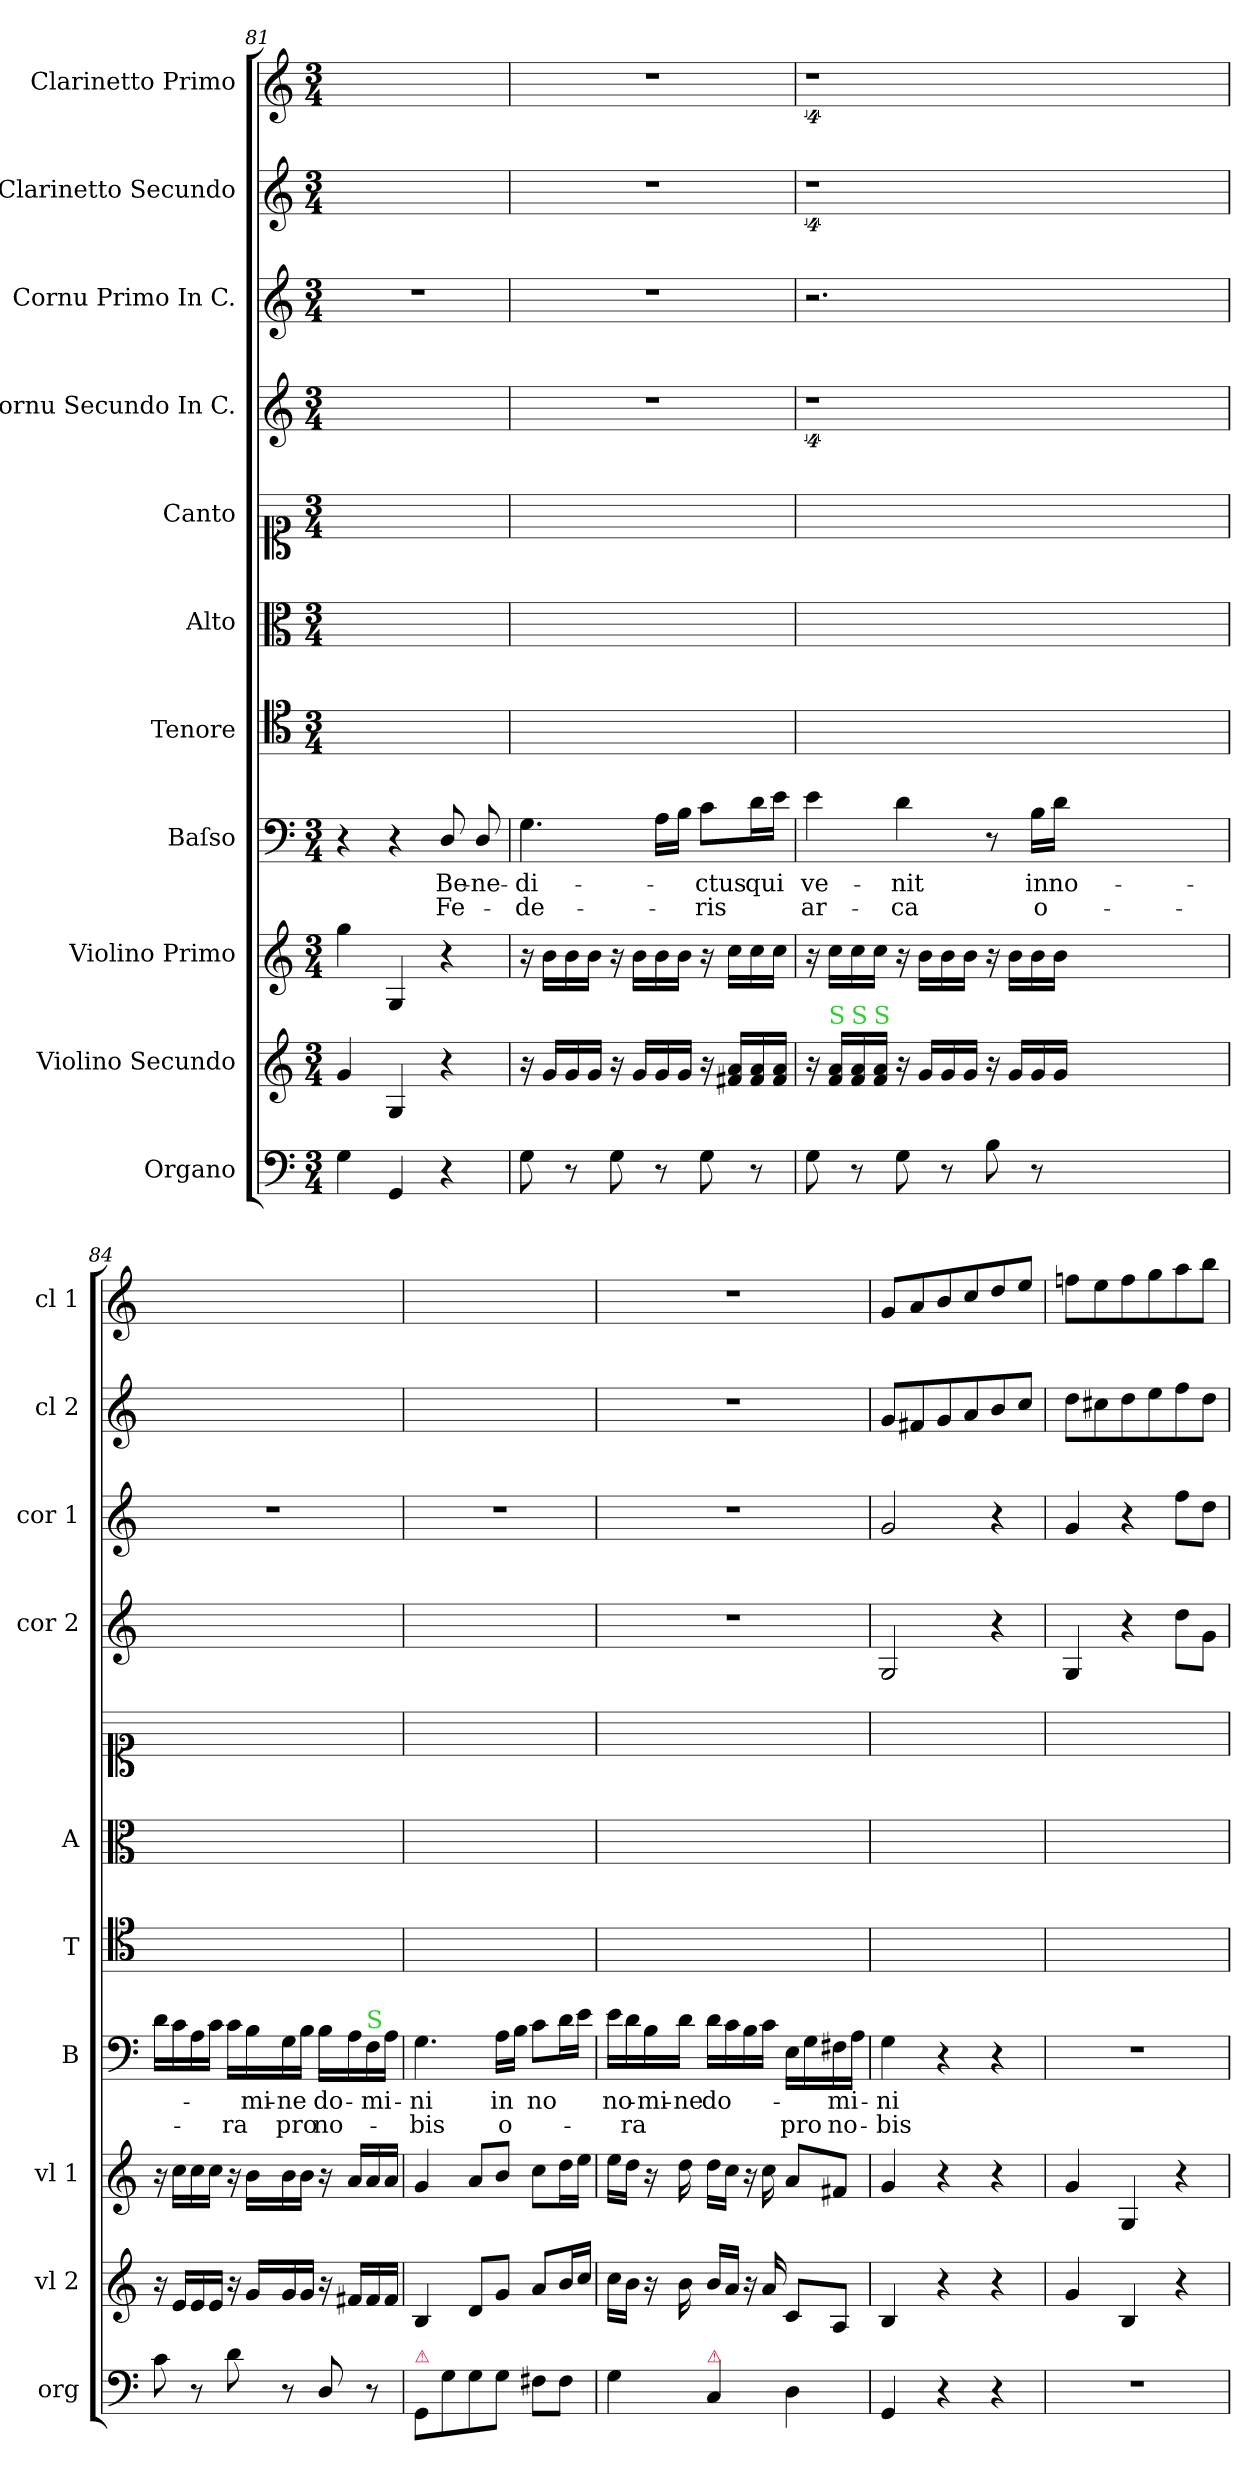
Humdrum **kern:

**kern	**kern	**kern	**kern	**text	**text	**kern	**kern	**kern	**kern	**kern	**kern	**kern
*part11	*part10	*part9	*part8	*part8	*part8	*part7	*part6	*part5	*part4	*part3	*part2	*part1
*staff11	*staff10	*staff9	*staff8	*staff8	*staff8	*staff7	*staff6	*staff5	*staff4	*staff3	*staff2	*staff1
*I"Organo	*I"Violino Secundo	*I"Violino Primo	*I"Baſso	*	*	*I"Tenore	*I"Alto	*I"Canto	*I"Cornu Secundo In C.	*I"Cornu Primo In C.	*I"Clarinetto Secundo	*I"Clarinetto Primo
*I'org	*I'vl 2	*I'vl 1	*I'B	*	*	*I'T	*I'A	*	*I'cor 2	*I'cor 1	*I'cl 2	*I'cl 1
*clefF4	*clefG2	*clefG2	*clefF4	*	*	*clefC4	*clefC3	*clefC1	*clefG2	*clefG2	*clefG2	*clefG2
*k[]	*k[]	*k[]	*k[]	*	*	*k[]	*k[]	*k[]	*k[]	*k[]	*k[]	*k[]
*C:	*C:	*C:	*C:	*	*	*C:	*C:	*C:	*C:	*C:	*C:	*C:
*M3/4	*M3/4	*M3/4	*M3/4	*	*	*M3/4	*M3/4	*M3/4	*M3/4	*M3/4	*M3/4	*M3/4
=81	=81	=81	=81	=81	=81	=81	=81	=81	=81	=81	=81	=81
4G\	4g/	4gg\	4r	.	.	2.ryy	2.ryy	2.ryy	2.ryy	2.r	2.ryy	2.ryy
4GG/	4G/	4G/	4r	.	.	.	.	.	.	.	.	.
4r	4r	4r	8D/	Be-	Fe-	.	.	.	.	.	.	.
.	.	.	8D/	-ne-	.	.	.	.	.	.	.	.
=82	=82	=82	=82	=82	=82	=82	=82	=82	=82	=82	=82	=82
8G\	16r	16r	4.G\	-di-	-de-	2.ryy	2.ryy	2.ryy	2.r	2.r	2.r	2.r
.	16g/LL	16b\LL	.	.	.	.	.	.	.	.	.	.
8r	16g/	16b\	.	.	.	.	.	.	.	.	.	.
.	16g/JJ	16b\JJ	.	.	.	.	.	.	.	.	.	.
8G\	16r	16r	.	.	.	.	.	.	.	.	.	.
.	16g/LL	16b\LL	.	.	.	.	.	.	.	.	.	.
8r	16g/	16b\	16A\LL	.	.	.	.	.	.	.	.	.
.	16g/JJ	16b\JJ	16B\JJ	.	.	.	.	.	.	.	.	.
8G\	16r	16r	8c\L	-ctus	-ris	.	.	.	.	.	.	.
.	16f#X/ 16a/LL	16cc\LL	.	.	.	.	.	.	.	.	.	.
8r	16f#/ 16a/	16cc\	16d\L	qui	.	.	.	.	.	.	.	.
.	16f#/ 16a/JJ	16cc\JJ	16e\JJ	.	.	.	.	.	.	.	.	.
=83	=83	=83	=83	=83	=83	=83	=83	=83	=83	=83	=83	=83
8G\	16r	16r	4e\	ve-	ar-	2.ryy	2.ryy	2.ryy	4%9r	2.r	4%9r	4%9r
!	!LO:TX:a:color=limegreen:t=S	!	!	!	!	!	!	!	!	!	!	!
.	16f/ 16a/LL	16cc\LL	.	.	.	.	.	.	.	.	.	.
!	!LO:TX:a:color=limegreen:t=S	!	!	!	!	!	!	!	!	!	!	!
8r	16f/ 16a/	16cc\	.	.	.	.	.	.	.	.	.	.
!	!LO:TX:a:color=limegreen:t=S	!	!	!	!	!	!	!	!	!	!	!
.	16f/ 16a/JJ	16cc\JJ	.	.	.	.	.	.	.	.	.	.
8G\	16r	16r	4d\	-nit	-ca	.	.	.	.	.	.	.
.	16g/LL	16b\LL	.	.	.	.	.	.	.	.	.	.
8r	16g/	16b\	.	.	.	.	.	.	.	.	.	.
.	16g/JJ	16b\JJ	.	.	.	.	.	.	.	.	.	.
8B\	16r	16r	8r	.	.	.	.	.	.	.	.	.
.	16g/LL	16b\LL	.	.	.	.	.	.	.	.	.	.
8r	16g/	16b\	16B\LL	in	o-	.	.	.	.	.	.	.
.	16g/JJ	16b\JJ	16d\JJ	no-	.	.	.	.	.	.	.	.
1.ryy	1.ryy	1.ryy	1.ryy	.	.	1.ryy	1.ryy	1.ryy	.	1.ryy	.	.
=84	=84	=84	=84	=84	=84	=84	=84	=84	=84	=84	=84	=84
8c\	16r	16r	16d\LL	.	.	2.ryy	2.ryy	2.ryy	2.ryy	2.r	2.ryy	2.ryy
.	16e/LL	16cc\LL	16c\	.	.	.	.	.	.	.	.	.
8r	16e/	16cc\	16A\	.	.	.	.	.	.	.	.	.
.	16e/JJ	16cc\JJ	16c\JJ	.	.	.	.	.	.	.	.	.
8d\	16r	16r	16c\LL	.	-ra	.	.	.	.	.	.	.
.	16g/LL	16b\LL	16B\	-mi-	.	.	.	.	.	.	.	.
8r	16g/	16b\	16G\	-ne	pro	.	.	.	.	.	.	.
.	16g/JJ	16b\JJ	16B\JJ	.	.	.	.	.	.	.	.	.
8D/	16r	16r	16B\LL	do-	no-	.	.	.	.	.	.	.
.	16f#X/LL	16a/LL	16A\	.	.	.	.	.	.	.	.	.
!	!	!	!LO:TX:a:color=limegreen:t=S	!	!	!	!	!	!	!	!	!
8r	16f#/	16a/	16F\	-mi-	.	.	.	.	.	.	.	.
.	16f#/JJ	16a/JJ	16A\JJ	.	.	.	.	.	.	.	.	.
=85	=85	=85	=85	=85	=85	=85	=85	=85	=85	=85	=85	=85
!LO:TX:a:color=crimson:t=⚠	!	!	!	!	!	!	!	!	!	!	!	!
8GG/L	4B/	4g/	4.G\	-ni	-bis	2.ryy	2.ryy	2.ryy	2.ryy	2.r	2.ryy	2.ryy
8G\	.	.	.	.	.	.	.	.	.	.	.	.
8G\	8d/L	8a/L	.	.	.	.	.	.	.	.	.	.
8G\J	8g/J	8b/J	16A\LL	in	o-	.	.	.	.	.	.	.
.	.	.	16B\JJ	.	.	.	.	.	.	.	.	.
8F#X\L	8a/L	8cc\L	8c\L	no	.	.	.	.	.	.	.	.
8F#\J	16b/L	16dd\L	16d\L	.	.	.	.	.	.	.	.	.
.	16cc/JJ	16ee\JJ	16e\JJ	.	.	.	.	.	.	.	.	.
=86	=86	=86	=86	=86	=86	=86	=86	=86	=86	=86	=86	=86
4G\	16cc\LL	16ee\LL	16e\LL	no-	.	2.ryy	2.ryy	2.ryy	2.r	2.r	2.r	2.r
.	16b\JJ	16dd\JJ	16d\	.	-ra	.	.	.	.	.	.	.
.	16r	16r	16B\	-mi-	.	.	.	.	.	.	.	.
.	16b\	16dd\	16d\JJ	-ne	.	.	.	.	.	.	.	.
!LO:TX:a:color=crimson:t=⚠	!	!	!	!	!	!	!	!	!	!	!	!
4C/	16b/LL	16dd\LL	16d\LL	do-	.	.	.	.	.	.	.	.
.	16a/JJ	16cc\JJ	16c\	.	.	.	.	.	.	.	.	.
.	16r	16r	16B\	.	.	.	.	.	.	.	.	.
.	16a/	16cc\	16c\JJ	.	.	.	.	.	.	.	.	.
4D\	8c/L	8a/L	16E\LL	.	pro	.	.	.	.	.	.	.
.	.	.	16G\	.	.	.	.	.	.	.	.	.
.	8A/J	8f#X/J	16F#X\	-mi-	no-	.	.	.	.	.	.	.
.	.	.	16A\JJ	.	.	.	.	.	.	.	.	.
=87	=87	=87	=87	=87	=87	=87	=87	=87	=87	=87	=87	=87
4GG/	4B/	4g/	4G\	-ni	-bis	2.ryy	2.ryy	2.ryy	2G/	2g/	8g/L	8g/L
.	.	.	.	.	.	.	.	.	.	.	8f#X/	8a/
4r	4r	4r	4r	.	.	.	.	.	.	.	8g/	8b/
.	.	.	.	.	.	.	.	.	.	.	8a/	8cc/
4r	4r	4r	4r	.	.	.	.	.	4r	4r	8b/	8dd/
.	.	.	.	.	.	.	.	.	.	.	8cc/J	8ee/J
=88	=88	=88	=88	=88	=88	=88	=88	=88	=88	=88	=88	=88
2.r	4g/	4g/	2.r	.	.	2.ryy	2.ryy	2.ryy	4G/	4g/	8dd\L	8ffn\L
.	.	.	.	.	.	.	.	.	.	.	8cc#X\	8ee\
.	4B/	4G/	.	.	.	.	.	.	4r	4r	8dd\	8ff\
.	.	.	.	.	.	.	.	.	.	.	8ee\	8gg\
.	4r	4r	.	.	.	.	.	.	8dd\L	8ff\L	8ff\	8aa\
.	.	.	.	.	.	.	.	.	8g\J	8dd\J	8dd\J	8bb\J
=	=	=	=	=	=	=	=	=	=	=	=	=
*-	*-	*-	*-	*-	*-	*-	*-	*-	*-	*-	*-	*-
